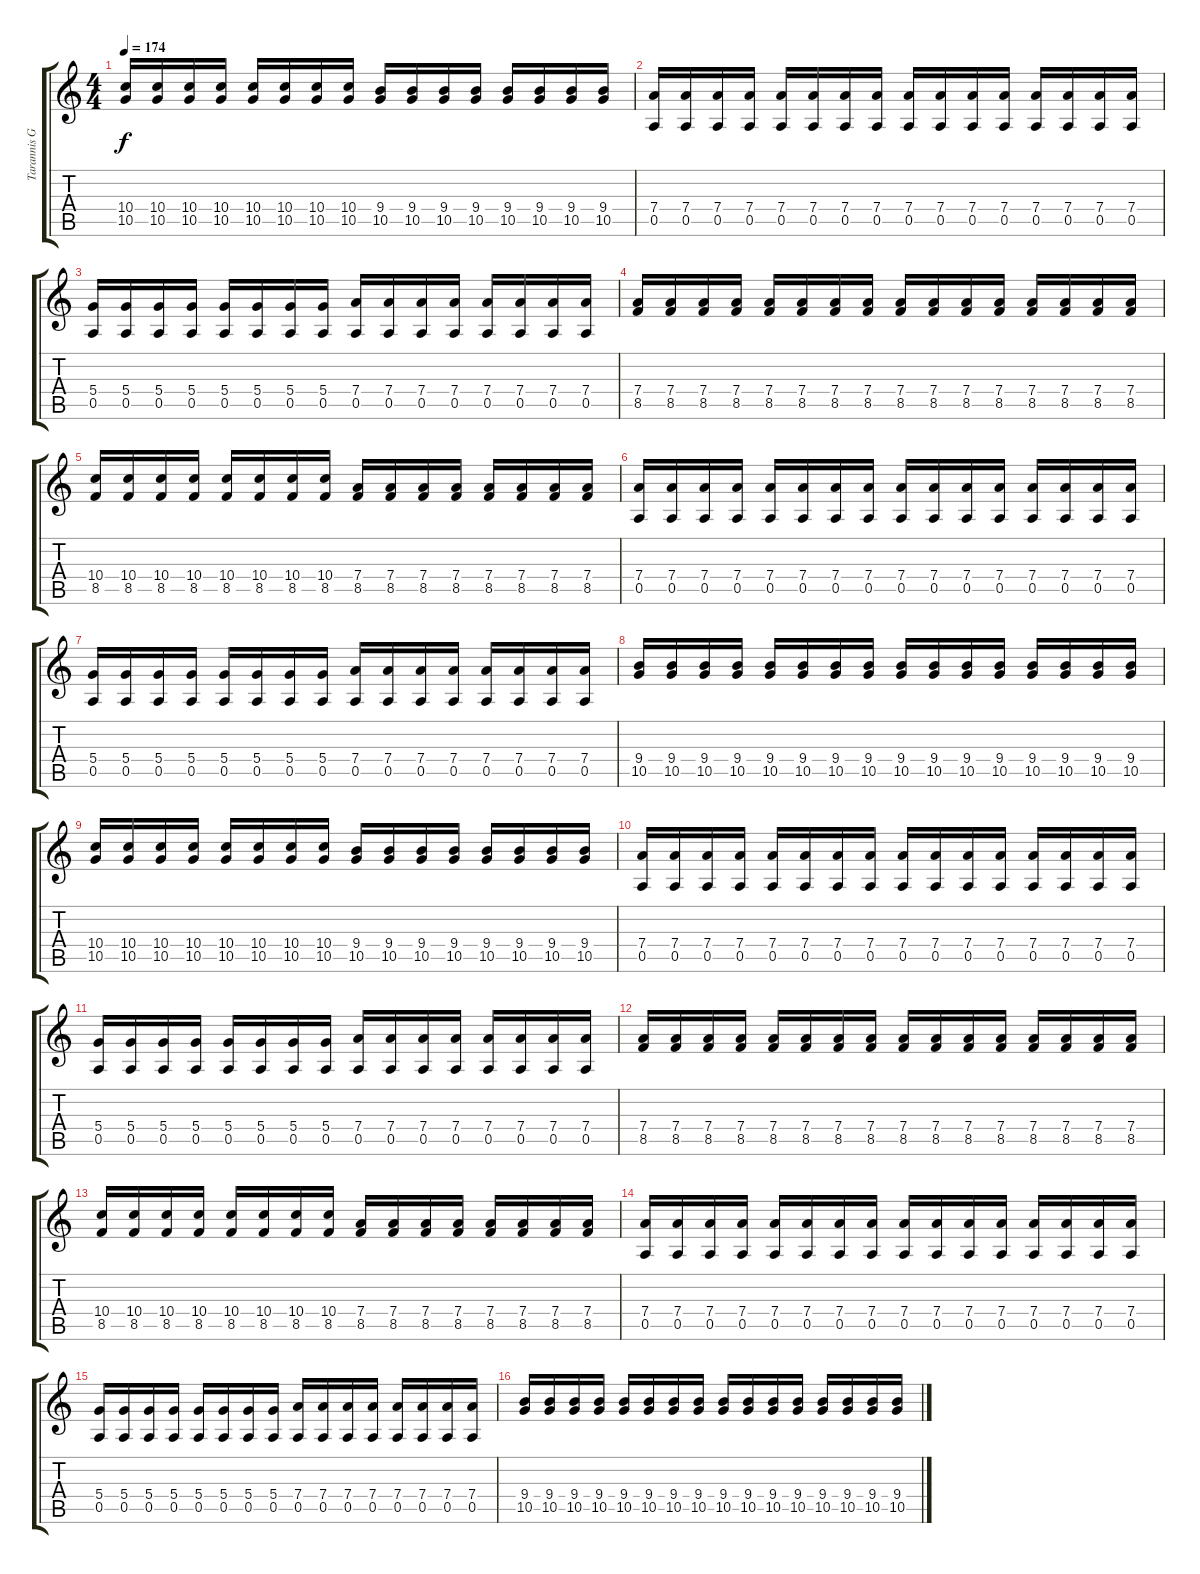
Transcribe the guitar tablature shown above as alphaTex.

\track ("Tarannis Guitar 2" "Tarannis G") {instrument overdrivenguitar}
\staff {score tabs}
\tuning (E4 B3 G3 D3 A2 E2) {hide}
\ts (4 4)
\tempo 174
\clef g2
\ks c
(10.4 10.5).16{dy f} (10.4 10.5).16 (10.4 10.5).16 (10.4 10.5).16 (10.4 10.5).16 (10.4 10.5).16 (10.4 10.5).16 (10.4 10.5).16 (9.4 10.5).16 (9.4 10.5).16 (9.4 10.5).16 (9.4 10.5).16 (9.4 10.5).16 (9.4 10.5).16 (9.4 10.5).16 (9.4 10.5).16 |
(7.4 0.5).16 (7.4 0.5).16 (7.4 0.5).16 (7.4 0.5).16 (7.4 0.5).16 (7.4 0.5).16 (7.4 0.5).16 (7.4 0.5).16 (7.4 0.5).16 (7.4 0.5).16 (7.4 0.5).16 (7.4 0.5).16 (7.4 0.5).16 (7.4 0.5).16 (7.4 0.5).16 (7.4 0.5).16 |
(5.4 0.5).16 (5.4 0.5).16 (5.4 0.5).16 (5.4 0.5).16 (5.4 0.5).16 (5.4 0.5).16 (5.4 0.5).16 (5.4 0.5).16 (7.4 0.5).16 (7.4 0.5).16 (7.4 0.5).16 (7.4 0.5).16 (7.4 0.5).16 (7.4 0.5).16 (7.4 0.5).16 (7.4 0.5).16 |
(7.4 8.5).16 (7.4 8.5).16 (7.4 8.5).16 (7.4 8.5).16 (7.4 8.5).16 (7.4 8.5).16 (7.4 8.5).16 (7.4 8.5).16 (7.4 8.5).16 (7.4 8.5).16 (7.4 8.5).16 (7.4 8.5).16 (7.4 8.5).16 (7.4 8.5).16 (7.4 8.5).16 (7.4 8.5).16 |
(10.4 8.5).16 (10.4 8.5).16 (10.4 8.5).16 (10.4 8.5).16 (10.4 8.5).16 (10.4 8.5).16 (10.4 8.5).16 (10.4 8.5).16 (7.4 8.5).16 (7.4 8.5).16 (7.4 8.5).16 (7.4 8.5).16 (7.4 8.5).16 (7.4 8.5).16 (7.4 8.5).16 (7.4 8.5).16 |
(7.4 0.5).16 (7.4 0.5).16 (7.4 0.5).16 (7.4 0.5).16 (7.4 0.5).16 (7.4 0.5).16 (7.4 0.5).16 (7.4 0.5).16 (7.4 0.5).16 (7.4 0.5).16 (7.4 0.5).16 (7.4 0.5).16 (7.4 0.5).16 (7.4 0.5).16 (7.4 0.5).16 (7.4 0.5).16 |
(5.4 0.5).16 (5.4 0.5).16 (5.4 0.5).16 (5.4 0.5).16 (5.4 0.5).16 (5.4 0.5).16 (5.4 0.5).16 (5.4 0.5).16 (7.4 0.5).16 (7.4 0.5).16 (7.4 0.5).16 (7.4 0.5).16 (7.4 0.5).16 (7.4 0.5).16 (7.4 0.5).16 (7.4 0.5).16 |
(9.4 10.5).16 (9.4 10.5).16 (9.4 10.5).16 (9.4 10.5).16 (9.4 10.5).16 (9.4 10.5).16 (9.4 10.5).16 (9.4 10.5).16 (9.4 10.5).16 (9.4 10.5).16 (9.4 10.5).16 (9.4 10.5).16 (9.4 10.5).16 (9.4 10.5).16 (9.4 10.5).16 (9.4 10.5).16 |
(10.4 10.5).16 (10.4 10.5).16 (10.4 10.5).16 (10.4 10.5).16 (10.4 10.5).16 (10.4 10.5).16 (10.4 10.5).16 (10.4 10.5).16 (9.4 10.5).16 (9.4 10.5).16 (9.4 10.5).16 (9.4 10.5).16 (9.4 10.5).16 (9.4 10.5).16 (9.4 10.5).16 (9.4 10.5).16 |
(7.4 0.5).16 (7.4 0.5).16 (7.4 0.5).16 (7.4 0.5).16 (7.4 0.5).16 (7.4 0.5).16 (7.4 0.5).16 (7.4 0.5).16 (7.4 0.5).16 (7.4 0.5).16 (7.4 0.5).16 (7.4 0.5).16 (7.4 0.5).16 (7.4 0.5).16 (7.4 0.5).16 (7.4 0.5).16 |
(5.4 0.5).16 (5.4 0.5).16 (5.4 0.5).16 (5.4 0.5).16 (5.4 0.5).16 (5.4 0.5).16 (5.4 0.5).16 (5.4 0.5).16 (7.4 0.5).16 (7.4 0.5).16 (7.4 0.5).16 (7.4 0.5).16 (7.4 0.5).16 (7.4 0.5).16 (7.4 0.5).16 (7.4 0.5).16 |
(7.4 8.5).16 (7.4 8.5).16 (7.4 8.5).16 (7.4 8.5).16 (7.4 8.5).16 (7.4 8.5).16 (7.4 8.5).16 (7.4 8.5).16 (7.4 8.5).16 (7.4 8.5).16 (7.4 8.5).16 (7.4 8.5).16 (7.4 8.5).16 (7.4 8.5).16 (7.4 8.5).16 (7.4 8.5).16 |
(10.4 8.5).16 (10.4 8.5).16 (10.4 8.5).16 (10.4 8.5).16 (10.4 8.5).16 (10.4 8.5).16 (10.4 8.5).16 (10.4 8.5).16 (7.4 8.5).16 (7.4 8.5).16 (7.4 8.5).16 (7.4 8.5).16 (7.4 8.5).16 (7.4 8.5).16 (7.4 8.5).16 (7.4 8.5).16 |
(7.4 0.5).16 (7.4 0.5).16 (7.4 0.5).16 (7.4 0.5).16 (7.4 0.5).16 (7.4 0.5).16 (7.4 0.5).16 (7.4 0.5).16 (7.4 0.5).16 (7.4 0.5).16 (7.4 0.5).16 (7.4 0.5).16 (7.4 0.5).16 (7.4 0.5).16 (7.4 0.5).16 (7.4 0.5).16 |
(5.4 0.5).16 (5.4 0.5).16 (5.4 0.5).16 (5.4 0.5).16 (5.4 0.5).16 (5.4 0.5).16 (5.4 0.5).16 (5.4 0.5).16 (7.4 0.5).16 (7.4 0.5).16 (7.4 0.5).16 (7.4 0.5).16 (7.4 0.5).16 (7.4 0.5).16 (7.4 0.5).16 (7.4 0.5).16 |
(9.4 10.5).16 (9.4 10.5).16 (9.4 10.5).16 (9.4 10.5).16 (9.4 10.5).16 (9.4 10.5).16 (9.4 10.5).16 (9.4 10.5).16 (9.4 10.5).16 (9.4 10.5).16 (9.4 10.5).16 (9.4 10.5).16 (9.4 10.5).16 (9.4 10.5).16 (9.4 10.5).16 (9.4 10.5).16
